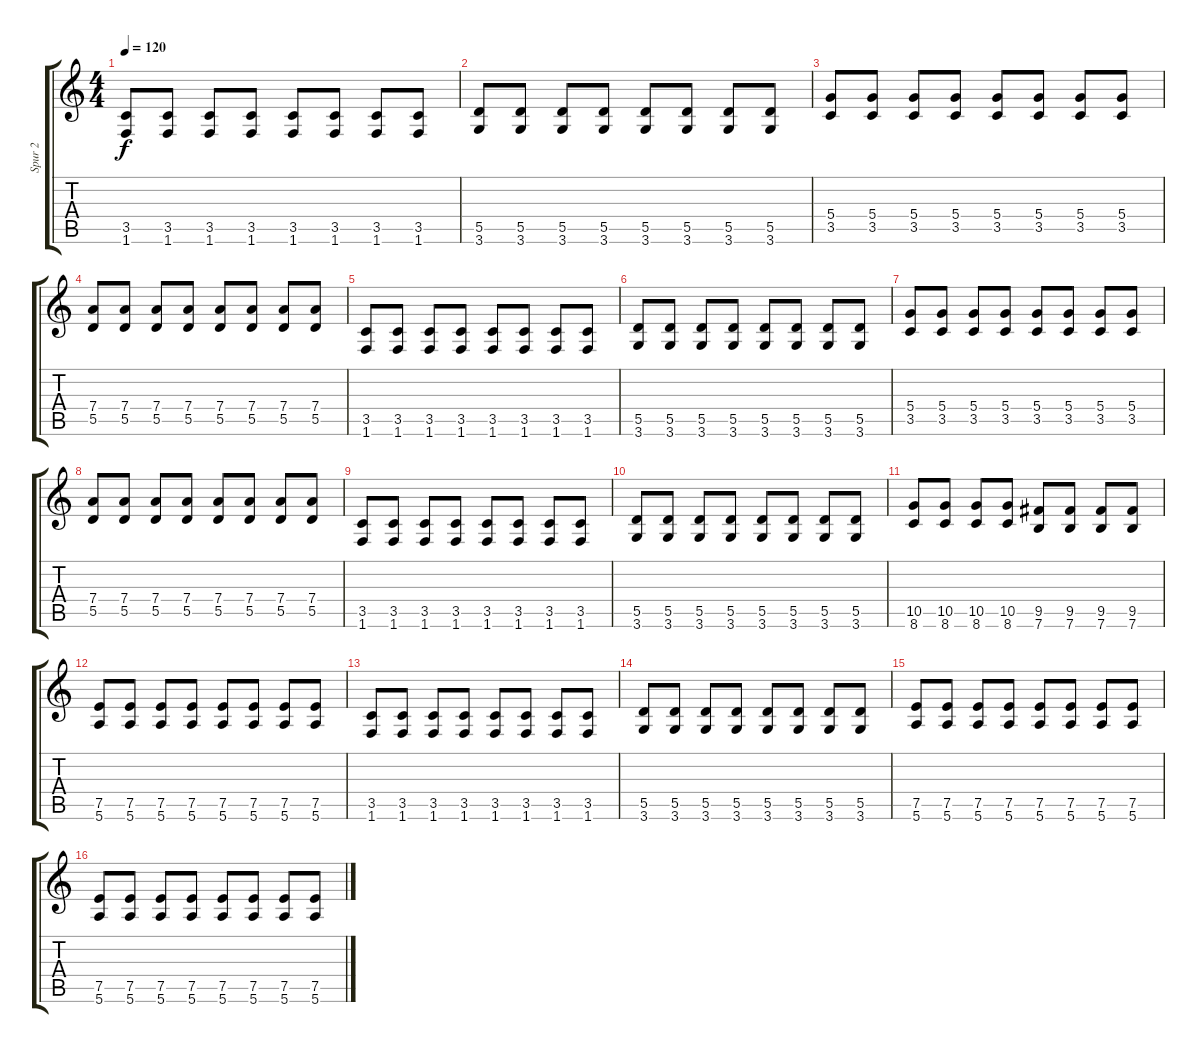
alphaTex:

\track ("Spur 2" "Spur 2") {instrument distortionguitar}
\staff {score tabs}
\tuning (E4 B3 G3 D3 A2 E2) {hide}
\ts (4 4)
\tempo 120
\clef g2
\ks c
(3.5 1.6).8{dy f} (3.5 1.6).8 (3.5 1.6).8 (3.5 1.6).8 (3.5 1.6).8 (3.5 1.6).8 (3.5 1.6).8 (3.5 1.6).8 |
(5.5 3.6).8 (5.5 3.6).8 (5.5 3.6).8 (5.5 3.6).8 (5.5 3.6).8 (5.5 3.6).8 (5.5 3.6).8 (5.5 3.6).8 |
(5.4 3.5).8 (5.4 3.5).8 (5.4 3.5).8 (5.4 3.5).8 (5.4 3.5).8 (5.4 3.5).8 (5.4 3.5).8 (5.4 3.5).8 |
(7.4 5.5).8 (7.4 5.5).8 (7.4 5.5).8 (7.4 5.5).8 (7.4 5.5).8 (7.4 5.5).8 (7.4 5.5).8 (7.4 5.5).8 |
(3.5 1.6).8 (3.5 1.6).8 (3.5 1.6).8 (3.5 1.6).8 (3.5 1.6).8 (3.5 1.6).8 (3.5 1.6).8 (3.5 1.6).8 |
(5.5 3.6).8 (5.5 3.6).8 (5.5 3.6).8 (5.5 3.6).8 (5.5 3.6).8 (5.5 3.6).8 (5.5 3.6).8 (5.5 3.6).8 |
(5.4 3.5).8 (5.4 3.5).8 (5.4 3.5).8 (5.4 3.5).8 (5.4 3.5).8 (5.4 3.5).8 (5.4 3.5).8 (5.4 3.5).8 |
(7.4 5.5).8 (7.4 5.5).8 (7.4 5.5).8 (7.4 5.5).8 (7.4 5.5).8 (7.4 5.5).8 (7.4 5.5).8 (7.4 5.5).8 |
(3.5 1.6).8 (3.5 1.6).8 (3.5 1.6).8 (3.5 1.6).8 (3.5 1.6).8 (3.5 1.6).8 (3.5 1.6).8 (3.5 1.6).8 |
(5.5 3.6).8 (5.5 3.6).8 (5.5 3.6).8 (5.5 3.6).8 (5.5 3.6).8 (5.5 3.6).8 (5.5 3.6).8 (5.5 3.6).8 |
(10.5 8.6).8 (10.5 8.6).8 (10.5 8.6).8 (10.5 8.6).8 (9.5 7.6).8 (9.5 7.6).8 (9.5 7.6).8 (9.5 7.6).8 |
(7.5 5.6).8 (7.5 5.6).8 (7.5 5.6).8 (7.5 5.6).8 (7.5 5.6).8 (7.5 5.6).8 (7.5 5.6).8 (7.5 5.6).8 |
(3.5 1.6).8 (3.5 1.6).8 (3.5 1.6).8 (3.5 1.6).8 (3.5 1.6).8 (3.5 1.6).8 (3.5 1.6).8 (3.5 1.6).8 |
(5.5 3.6).8 (5.5 3.6).8 (5.5 3.6).8 (5.5 3.6).8 (5.5 3.6).8 (5.5 3.6).8 (5.5 3.6).8 (5.5 3.6).8 |
(7.5 5.6).8 (7.5 5.6).8 (7.5 5.6).8 (7.5 5.6).8 (7.5 5.6).8 (7.5 5.6).8 (7.5 5.6).8 (7.5 5.6).8 |
(7.5 5.6).8 (7.5 5.6).8 (7.5 5.6).8 (7.5 5.6).8 (7.5 5.6).8 (7.5 5.6).8 (7.5 5.6).8 (7.5 5.6).8
